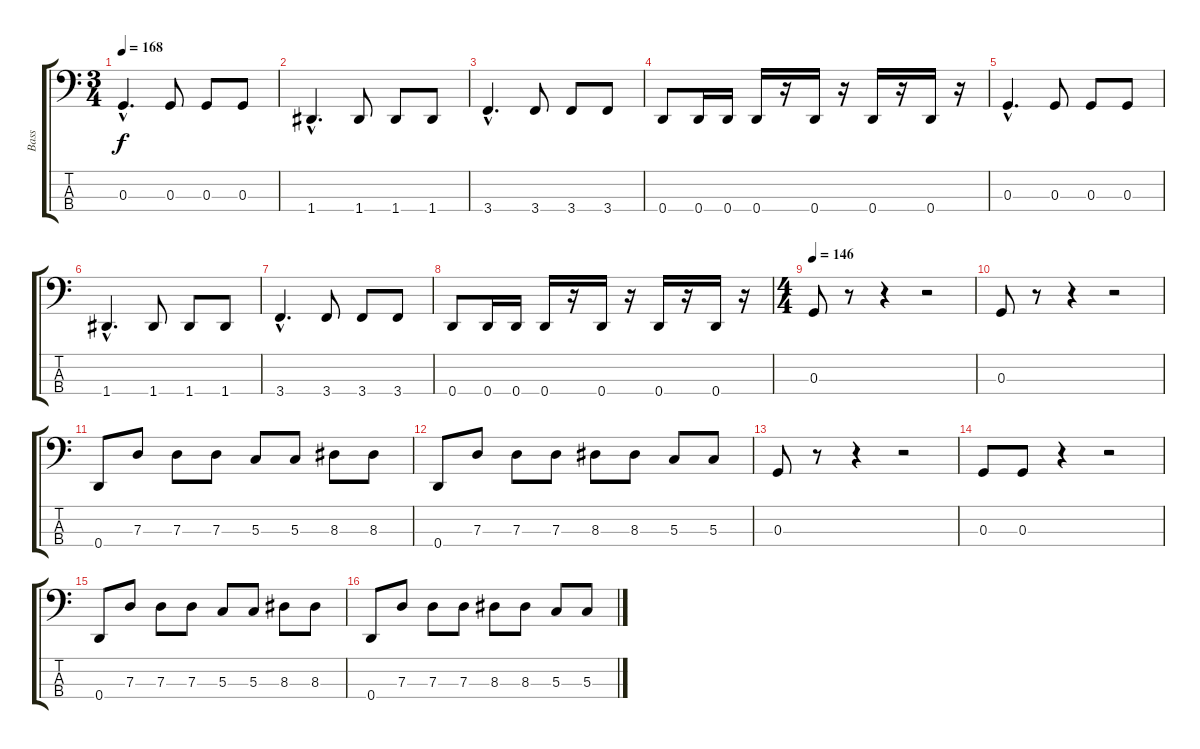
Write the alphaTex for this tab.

\track ("Bass" "Bass") {instrument slapbass1}
\staff {score tabs}
\tuning (F2 C2 G1 D1) {hide}
\ts (3 4)
\tempo 168
\clef f4
\ks c
0.3{hac}.4{d dy f} 0.3.8 0.3.8 0.3.8 |
1.4{hac}.4{d} 1.4.8 1.4.8 1.4.8 |
3.4{hac}.4{d} 3.4.8 3.4.8 3.4.8 |
0.4.8 0.4.16 0.4.16 0.4.16 r.16 0.4.16 r.16 0.4.16 r.16 0.4.16 r.16 |
0.3{hac}.4{d} 0.3.8 0.3.8 0.3.8 |
1.4{hac}.4{d} 1.4.8 1.4.8 1.4.8 |
3.4{hac}.4{d} 3.4.8 3.4.8 3.4.8 |
0.4.8 0.4.16 0.4.16 0.4.16 r.16 0.4.16 r.16 0.4.16 r.16 0.4.16 r.16 |
\ts (4 4)
\tempo 146
0.3.8 r.8 r.4 r.2 |
0.3.8 r.8 r.4 r.2 |
0.4.8 7.3.8 7.3.8 7.3.8 5.3.8 5.3.8 8.3.8 8.3.8 |
0.4.8 7.3.8 7.3.8 7.3.8 8.3.8 8.3.8 5.3.8 5.3.8 |
0.3.8 r.8 r.4 r.2 |
0.3.8 0.3.8 r.4 r.2 |
0.4.8 7.3.8 7.3.8 7.3.8 5.3.8 5.3.8 8.3.8 8.3.8 |
0.4.8 7.3.8 7.3.8 7.3.8 8.3.8 8.3.8 5.3.8 5.3.8
